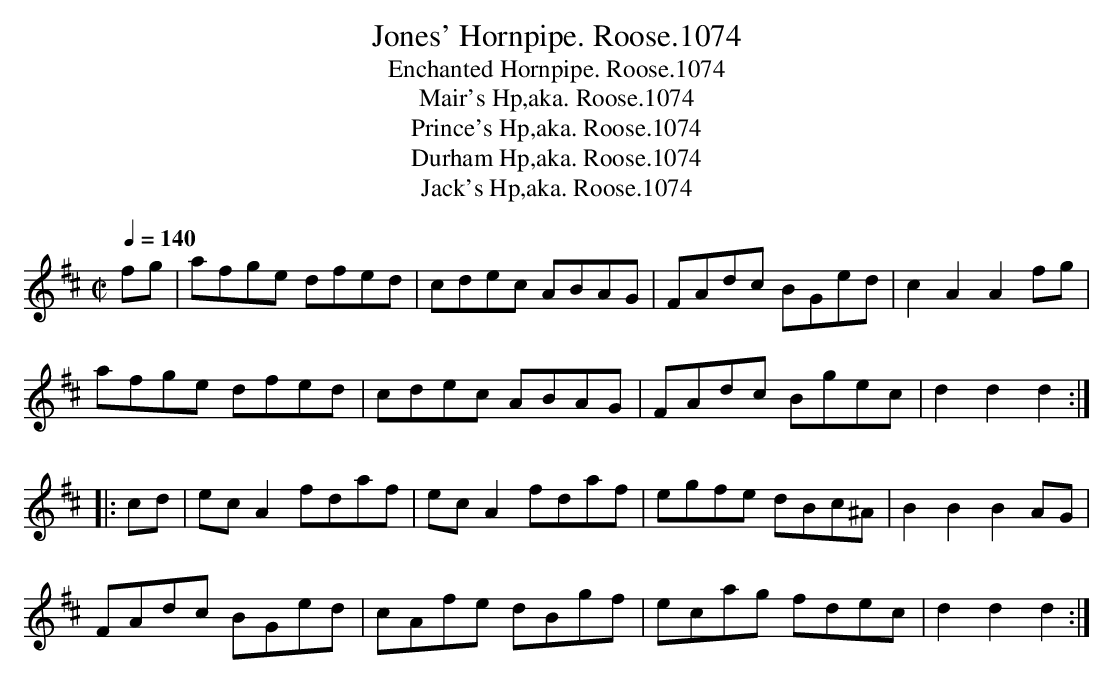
X:1
T:Jones' Hornpipe. Roose.1074
T:Enchanted Hornpipe. Roose.1074
T:Mair's Hp,aka. Roose.1074
T:Prince's Hp,aka. Roose.1074
T:Durham Hp,aka. Roose.1074
T:Jack's Hp,aka. Roose.1074
Q:1/4=140
M:C|
L:1/8
K:D
fg|afge dfed|cdec ABAG|FAdc BGed|c2 A2 A2 fg|
afge dfed|cdec ABAG|FAdc Bgec|d2 d2 d2:|
|:cd|ec A2 fdaf|ec A2 fdaf|egfe dBc^A|B2 B2 B2 AG|
FAdc BGed|cAfe dBgf|ecag fdec|d2 d2 d2:|
